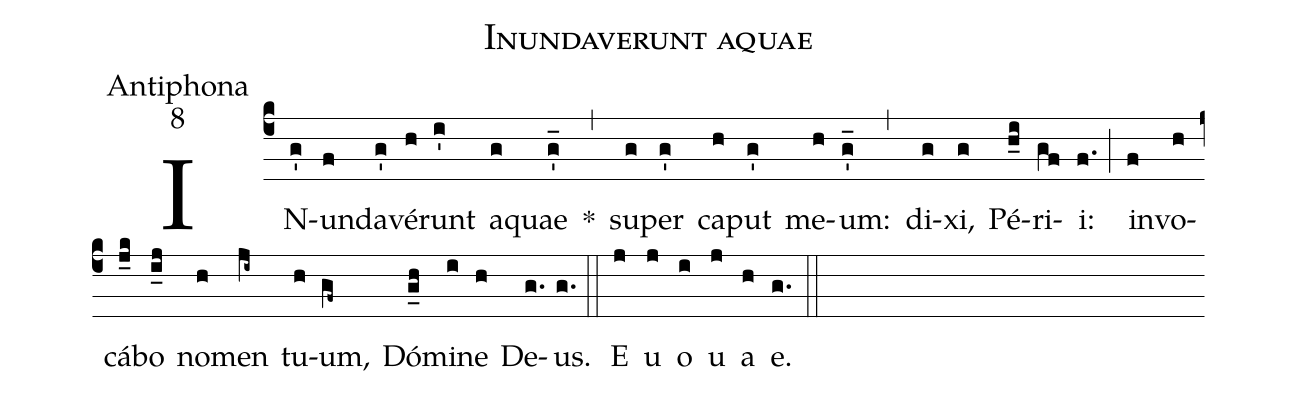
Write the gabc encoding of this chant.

name:Inundaverunt aquae;
office-part:Antiphona;
mode:8;
%%
(c4) IN(g')un(f)da(g')vé(h)runt(i') a(g)quae(g'_) *(,) su(g)per(g') ca(h)put(g') me(h)um:(g'_) (,) di(g)xi,(g) Pé(h_i)ri(gf)i:(f.) (;) in(f)vo(h)cá(j_k)bo(i_j) no(h)men(ji~) tu(h)um,(gf~) Dó(g_h)mi(i)ne(h) De(g.)us.(g.) (::) <eu>E(j) u(j) o(i) u(j) a(h) e.</eu>(g.) (::)
